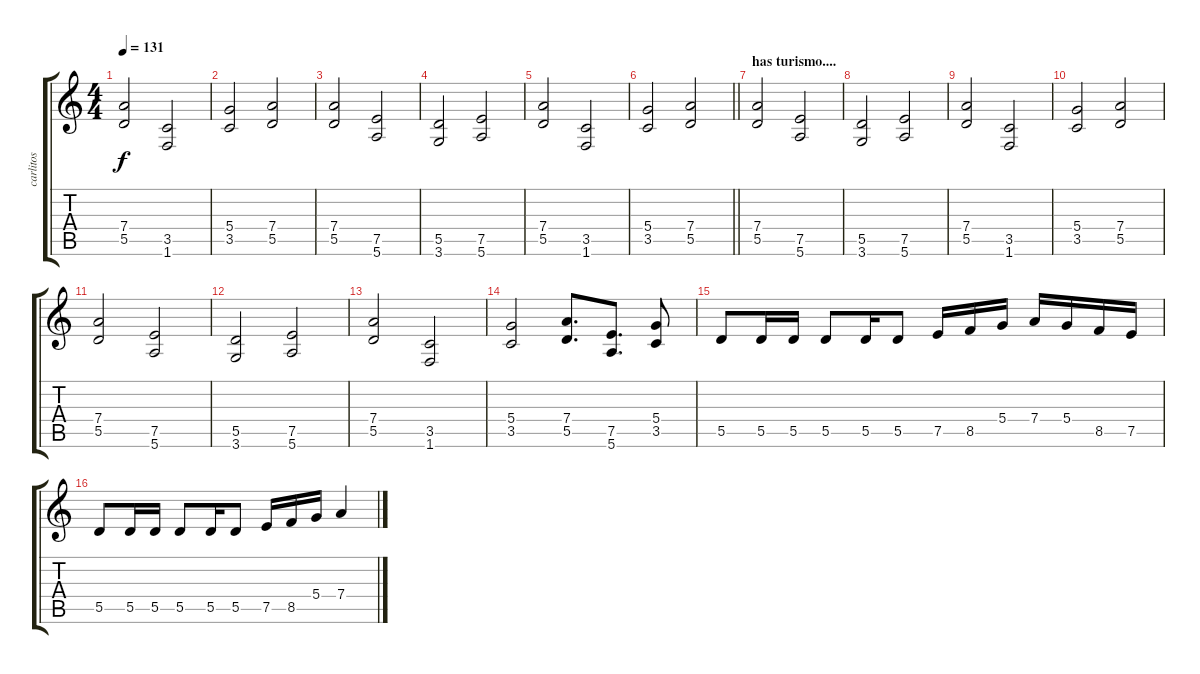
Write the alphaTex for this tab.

\track ("carlitos" "carlitos") {instrument overdrivenguitar}
\staff {score tabs}
\tuning (E4 B3 G3 D3 A2 E2) {hide}
\ts (4 4)
\tempo 131
\clef g2
\ks c
(7.4 5.5).2{dy f} (3.5 1.6).2 |
(5.4 3.5).2 (7.4 5.5).2 |
(7.4 5.5).2 (7.5 5.6).2 |
(5.5 3.6).2 (7.5 5.6).2 |
(7.4 5.5).2 (3.5 1.6).2 |
\barLineRight lightlight
(5.4 3.5).2 (7.4 5.5).2 |
\section ("" "has turismo....")
(7.4 5.5).2 (7.5 5.6).2 |
(5.5 3.6).2 (7.5 5.6).2 |
(7.4 5.5).2 (3.5 1.6).2 |
(5.4 3.5).2 (7.4 5.5).2 |
(7.4 5.5).2 (7.5 5.6).2 |
(5.5 3.6).2 (7.5 5.6).2 |
(7.4 5.5).2 (3.5 1.6).2 |
(5.4 3.5).2 (7.4 5.5).8{d} (7.5 5.6).8{d} (5.4 3.5).8 |
5.5.8 5.5.16 5.5.16 5.5.8 5.5.16 5.5.8 7.5.16 8.5.16 5.4.16 7.4.16 5.4.16 8.5.16 7.5.16 |
5.5.8 5.5.16 5.5.16 5.5.8 5.5.16 5.5.8 7.5.16 8.5.16 5.4.16 7.4.4
